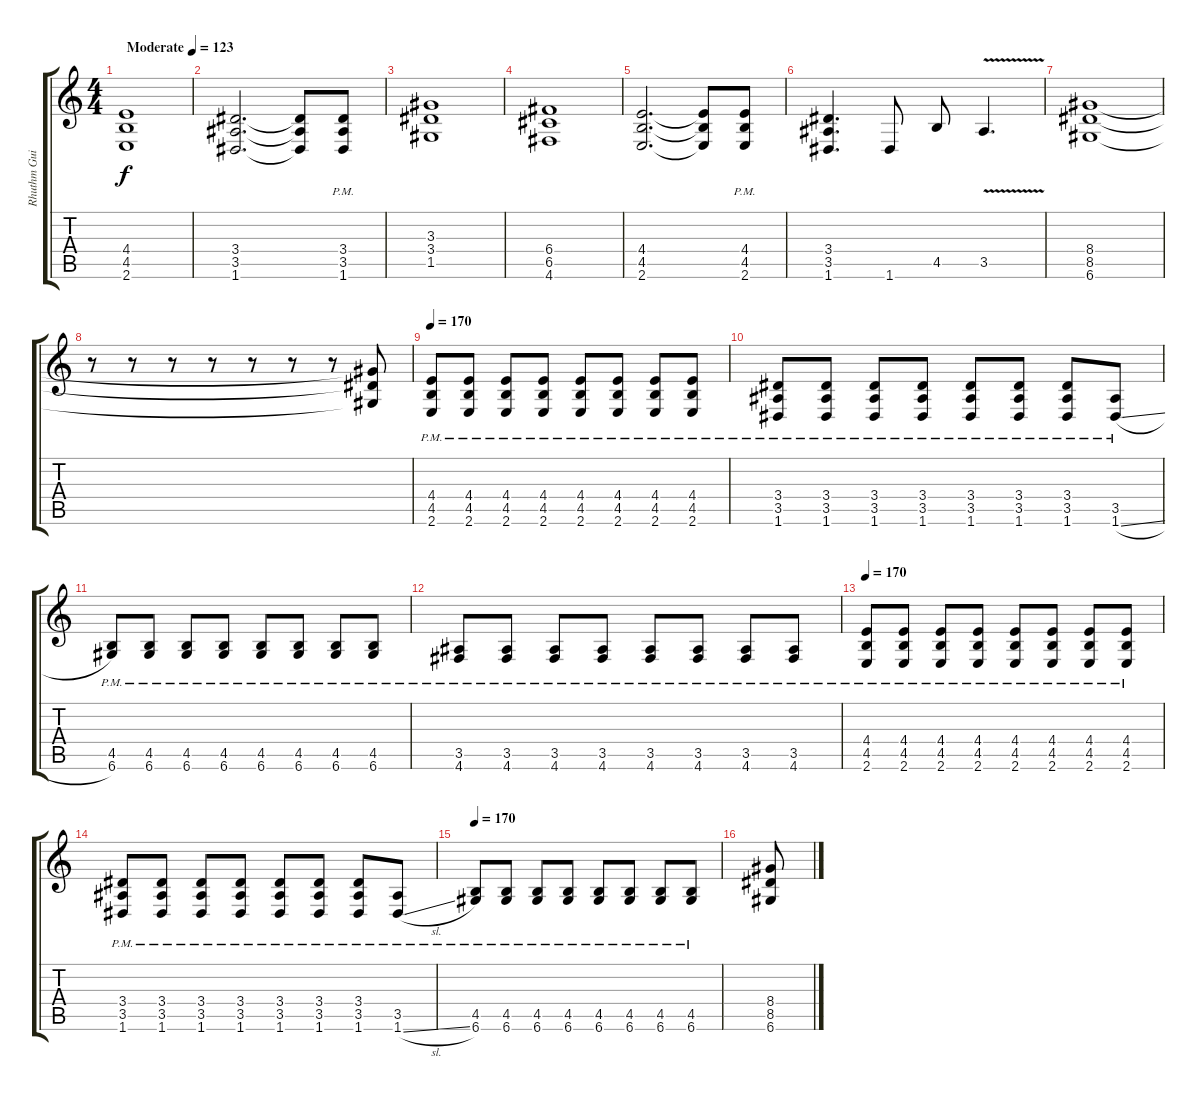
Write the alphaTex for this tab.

\track ("Rhuthm Guitar" "Rhuthm Gui") {instrument distortionguitar}
\staff {score tabs}
\tuning (D4 A3 F3 C3 G2 D2) {hide}
\ts (4 4)
\tempo (123 "Moderate")
\clef g2
\ks c
(4.4 4.5 2.6).1{dy f instrument distortionguitar} |
(3.4 3.5 1.6).2{d} (3.4{t} 3.5{t} 1.6{t}).8 (3.4{pm} 3.5{pm} 1.6).8 |
(3.3 3.4 1.5).1 |
(6.4 6.5 4.6).1 |
(4.4 4.5 2.6).2{d} (4.4{t} 4.5{t} 2.6{t}).8 (4.4{pm} 4.5{pm} 2.6{pm}).8 |
(3.4 3.5 1.6).4{d} 1.6.8 4.5.8 3.5{v}.4{d} |
(8.4 8.5 6.6).1 |
r.8 r.8 r.8 r.8 r.8 r.8 r.8 (8.4{t} 8.5{t} 6.6{t}).8 |
\tempo 170
(4.4{pm} 4.5{pm} 2.6{pm}).8 (4.4{pm} 4.5{pm} 2.6{pm}).8 (4.4{pm} 4.5{pm} 2.6{pm}).8 (4.4{pm} 4.5{pm} 2.6{pm}).8 (4.4{pm} 4.5{pm} 2.6{pm}).8 (4.4{pm} 4.5{pm} 2.6{pm}).8 (4.4{pm} 4.5{pm} 2.6{pm}).8 (4.4{pm} 4.5{pm} 2.6{pm}).8 |
(3.4{pm} 3.5{pm} 1.6{pm}).8 (3.4{pm} 3.5{pm} 1.6{pm}).8 (3.4{pm} 3.5{pm} 1.6{pm}).8 (3.4{pm} 3.5{pm} 1.6{pm}).8 (3.4{pm} 3.5{pm} 1.6{pm}).8 (3.4{pm} 3.5{pm} 1.6{pm}).8 (3.4{pm} 3.5{pm} 1.6{pm}).8 (3.5{pm} 1.6{sl pm}).8 |
(4.5{pm} 6.6{pm}).8 (4.5{pm} 6.6{pm}).8 (4.5{pm} 6.6{pm}).8 (4.5{pm} 6.6{pm}).8 (4.5{pm} 6.6{pm}).8 (4.5{pm} 6.6{pm}).8 (4.5{pm} 6.6{pm}).8 (4.5 6.6{pm}).8 |
(3.5{pm} 4.6{pm}).8 (3.5{pm} 4.6{pm}).8 (3.5{pm} 4.6{pm}).8 (3.5{pm} 4.6{pm}).8 (3.5{pm} 4.6{pm}).8 (3.5{pm} 4.6{pm}).8 (3.5{pm} 4.6{pm}).8 (3.5{pm} 4.6{pm}).8 |
\tempo 170
(4.4{pm} 4.5{pm} 2.6{pm}).8 (4.4{pm} 4.5{pm} 2.6{pm}).8 (4.4{pm} 4.5{pm} 2.6{pm}).8 (4.4{pm} 4.5{pm} 2.6{pm}).8 (4.4{pm} 4.5{pm} 2.6{pm}).8 (4.4{pm} 4.5{pm} 2.6{pm}).8 (4.4{pm} 4.5{pm} 2.6{pm}).8 (4.4{pm} 4.5{pm} 2.6{pm}).8 |
(3.4{pm} 3.5{pm} 1.6{pm}).8 (3.4{pm} 3.5{pm} 1.6{pm}).8 (3.4{pm} 3.5{pm} 1.6{pm}).8 (3.4{pm} 3.5{pm} 1.6{pm}).8 (3.4{pm} 3.5{pm} 1.6{pm}).8 (3.4{pm} 3.5{pm} 1.6{pm}).8 (3.4{pm} 3.5{pm} 1.6{pm}).8 (3.5{pm} 1.6{sl pm}).8 |
\tempo 170
(4.5{pm} 6.6{pm}).8 (4.5{pm} 6.6{pm}).8 (4.5{pm} 6.6{pm}).8 (4.5{pm} 6.6{pm}).8 (4.5{pm} 6.6{pm}).8 (4.5{pm} 6.6{pm}).8 (4.5{pm} 6.6{pm}).8 (4.5{pm} 6.6{pm}).8 |
(8.4 8.5 6.6).8
